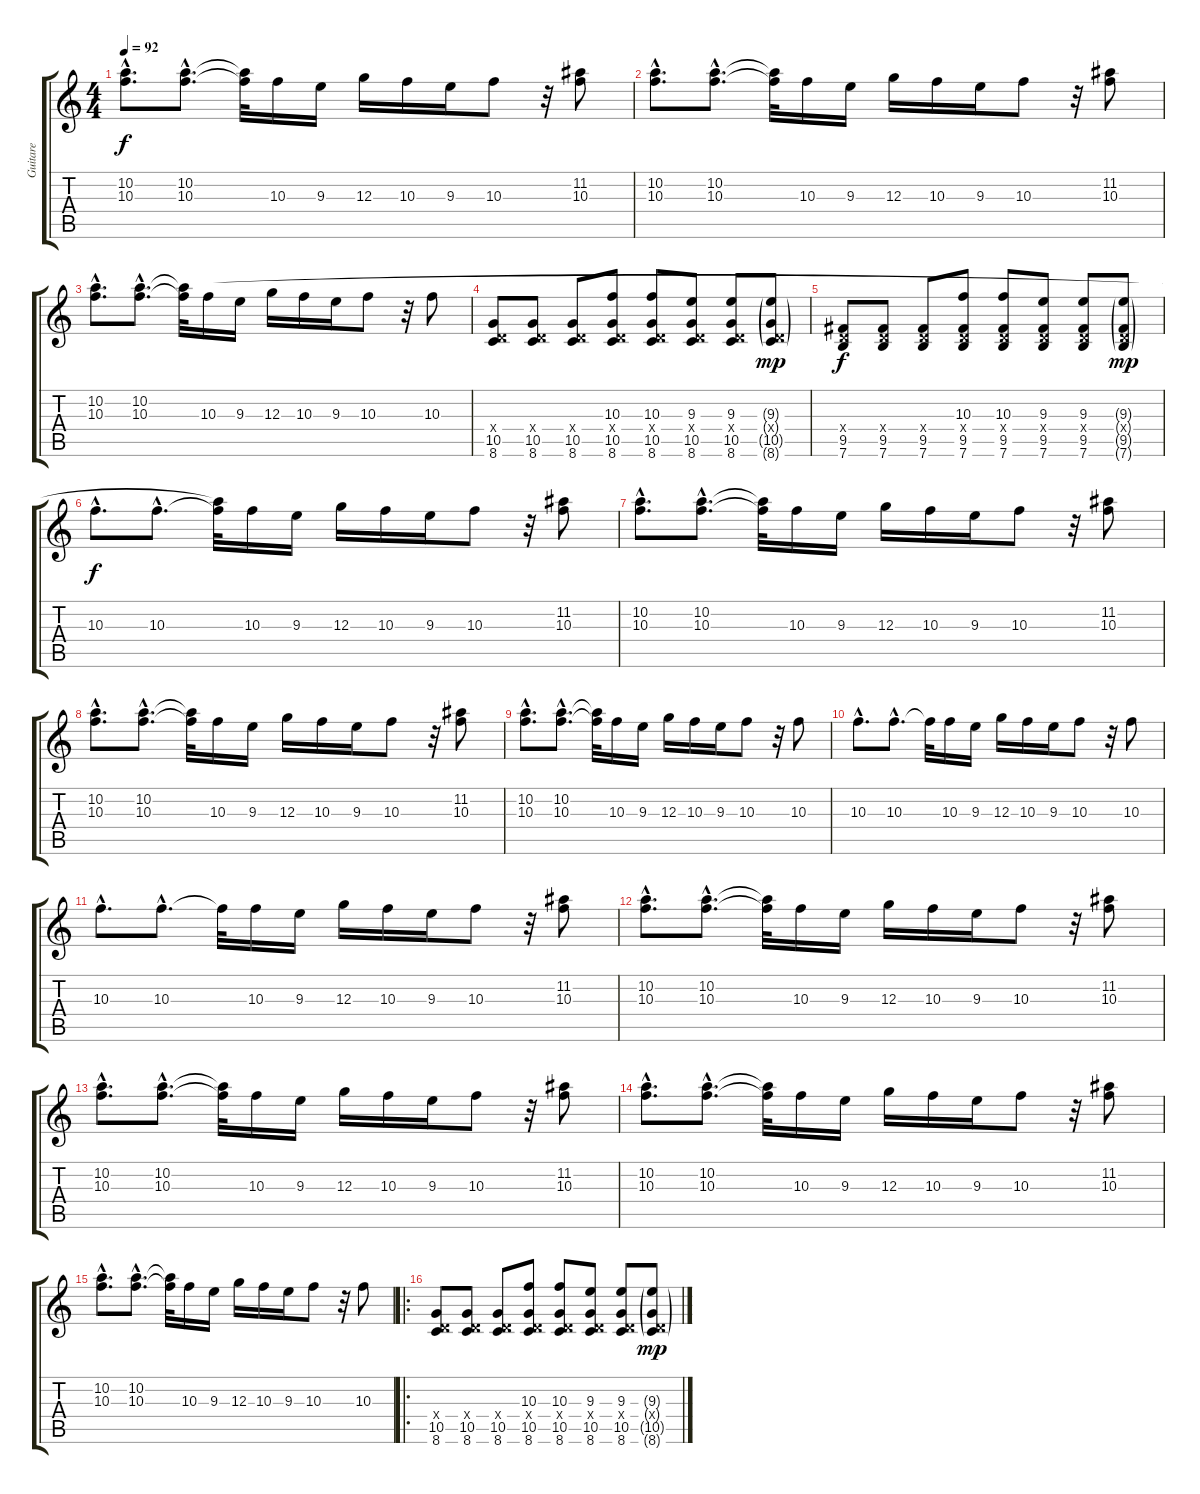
\track ("Guitare" "Guitare") {instrument distortionguitar}
\staff {score tabs}
\tuning (E4 B3 G3 D3 A2 E2) {hide}
\ts (4 4)
\tempo 92
\clef g2
\ks c
(10.2{hac} 10.3{hac}).8{d dy f} (10.2{hac} 10.3{hac}).8{d} (10.2{t} 10.3{t}).32 10.3.16 9.3.16 12.3.16 10.3.16 9.3.16 10.3.8 r.32 (11.2 10.3).8 |
(10.2{hac} 10.3{hac}).8{d} (10.2{hac} 10.3{hac}).8{d} (10.2{t} 10.3{t}).32 10.3.16 9.3.16 12.3.16 10.3.16 9.3.16 10.3.8 r.32 (11.2 10.3).8 |
(10.2{hac} 10.3{hac}).8{d} (10.2{hac} 10.3{hac}).8{d} (10.2{t} 10.3{t}).32 10.3.16 9.3.16 12.3.16 10.3.16 9.3.16 10.3.8 r.32 10.3.8 |
(0.4{x} 10.5 8.6).8 (0.4{x} 10.5 8.6).8 (0.4{x} 10.5 8.6).8 (10.3 0.4{x} 10.5 8.6).8 (10.3 0.4{x} 10.5 8.6).8 (9.3 0.4{x} 10.5 8.6).8 (9.3 0.4{x} 10.5 8.6).8 (9.3{g} 0.4{g x} 10.5{g} 8.6{g}).8{dy mp} |
(0.4{x} 9.5 7.6).8{dy f} (0.4{x} 9.5 7.6).8 (0.4{x} 9.5 7.6).8 (10.3 0.4{x} 9.5 7.6).8 (10.3 0.4{x} 9.5 7.6).8 (9.3 0.4{x} 9.5 7.6).8 (9.3 0.4{x} 9.5 7.6).8 (9.3{g} 0.4{g x} 9.5{g} 7.6{g}).8{dy mp} |
10.3{hac}.8{d dy f} 10.3{hac}.8{d} (10.2{t} 10.3{t}).32 10.3.16 9.3.16 12.3.16 10.3.16 9.3.16 10.3.8 r.32 (11.2 10.3).8 |
(10.2{hac} 10.3{hac}).8{d} (10.2{hac} 10.3{hac}).8{d} (10.2{t} 10.3{t}).32 10.3.16 9.3.16 12.3.16 10.3.16 9.3.16 10.3.8 r.32 (11.2 10.3).8 |
(10.2{hac} 10.3{hac}).8{d} (10.2{hac} 10.3{hac}).8{d} (10.2{t} 10.3{t}).32 10.3.16 9.3.16 12.3.16 10.3.16 9.3.16 10.3.8 r.32 (11.2 10.3).8 |
(10.2{hac} 10.3{hac}).8{d} (10.2{hac} 10.3{hac}).8{d} (10.2{t} 10.3{t}).32 10.3.16 9.3.16 12.3.16 10.3.16 9.3.16 10.3.8 r.32 10.3.8 |
10.3{hac}.8{d} 10.3{hac}.8{d} 10.3{t}.32 10.3.16 9.3.16 12.3.16 10.3.16 9.3.16 10.3.8 r.32 10.3.8 |
10.3{hac}.8{d} 10.3{hac}.8{d} 10.3{t}.32 10.3.16 9.3.16 12.3.16 10.3.16 9.3.16 10.3.8 r.32 (11.2 10.3).8 |
(10.2{hac} 10.3{hac}).8{d} (10.2{hac} 10.3{hac}).8{d} (10.2{t} 10.3{t}).32 10.3.16 9.3.16 12.3.16 10.3.16 9.3.16 10.3.8 r.32 (11.2 10.3).8 |
(10.2{hac} 10.3{hac}).8{d} (10.2{hac} 10.3{hac}).8{d} (10.2{t} 10.3{t}).32 10.3.16 9.3.16 12.3.16 10.3.16 9.3.16 10.3.8 r.32 (11.2 10.3).8 |
(10.2{hac} 10.3{hac}).8{d} (10.2{hac} 10.3{hac}).8{d} (10.2{t} 10.3{t}).32 10.3.16 9.3.16 12.3.16 10.3.16 9.3.16 10.3.8 r.32 (11.2 10.3).8 |
(10.2{hac} 10.3{hac}).8{d} (10.2{hac} 10.3{hac}).8{d} (10.2{t} 10.3{t}).32 10.3.16 9.3.16 12.3.16 10.3.16 9.3.16 10.3.8 r.32 10.3.8 |
\ro
(0.4{x} 10.5 8.6).8 (0.4{x} 10.5 8.6).8 (0.4{x} 10.5 8.6).8 (10.3 0.4{x} 10.5 8.6).8 (10.3 0.4{x} 10.5 8.6).8 (9.3 0.4{x} 10.5 8.6).8 (9.3 0.4{x} 10.5 8.6).8 (9.3{g} 0.4{g x} 10.5{g} 8.6{g}).8{dy mp}
